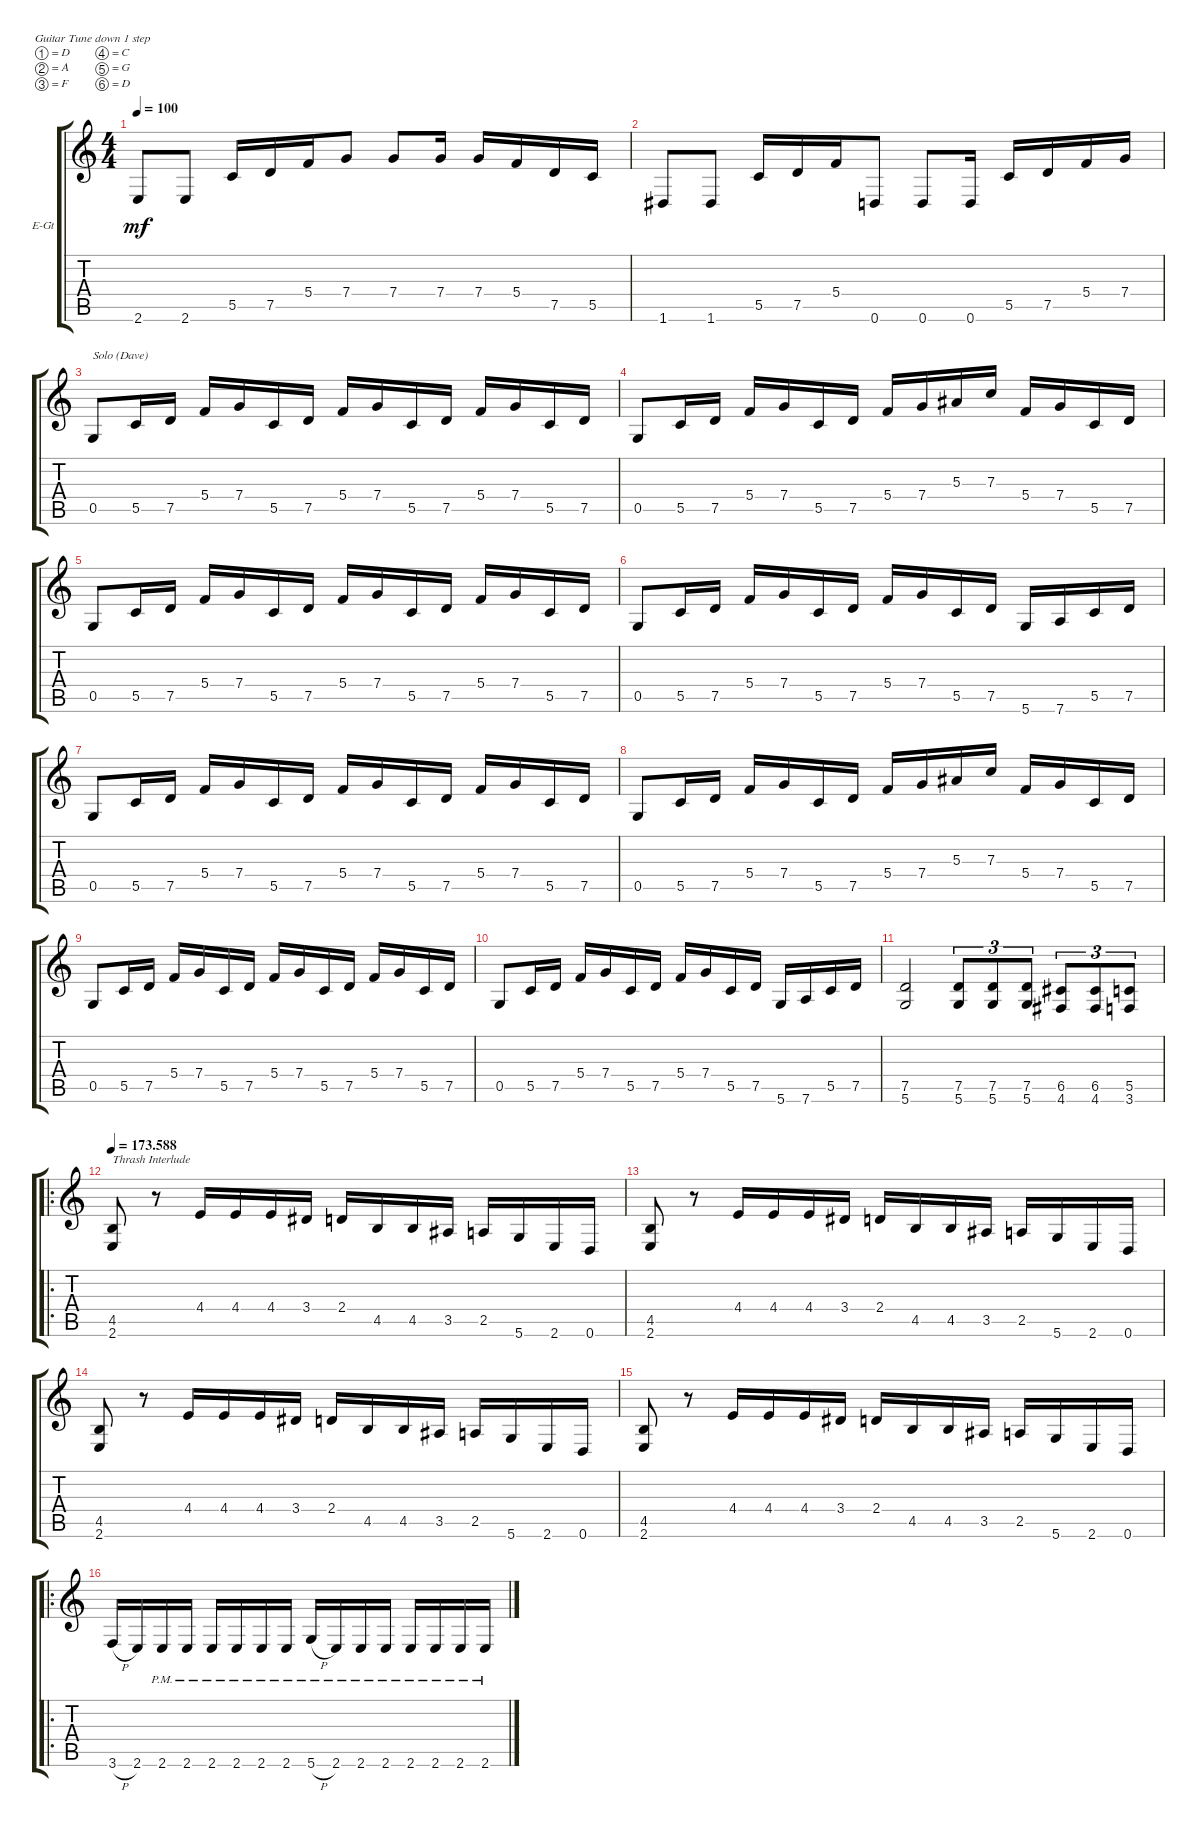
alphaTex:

\defaultSystemsLayout 4
\bracketExtendMode groupsimilarinstruments
\firstSystemTrackNameOrientation horizontal
\otherSystemsTrackNameOrientation horizontal
\track ("Electric Guitar (Drive)" "E-Gt") {instrument overdrivenguitar}
\staff {score tabs}
\tuning (D4 A3 F3 C3 G2 D2)
\ts (4 4)
\tempo 100
\clef g2
\ks c
2.6.8{dy mf} 2.6.8 5.5.16 7.5.16 5.4.16 7.4.8 7.4.8 7.4.16 7.4.16 5.4.16 7.5.16 5.5.16 |
1.6.8 1.6.8 5.5.16 7.5.16 5.4.16 0.6.8 0.6.8 0.6.16 5.5.16 7.5.16 5.4.16 7.4.16 |
0.5.8{txt "Solo (Dave)"} 5.5.16 7.5.16 5.4.16 7.4.16 5.5.16 7.5.16 5.4.16 7.4.16 5.5.16 7.5.16 5.4.16 7.4.16 5.5.16 7.5.16 |
0.5.8 5.5.16 7.5.16 5.4.16 7.4.16 5.5.16 7.5.16 5.4.16 7.4.16 5.3.16 7.3.16 5.4.16 7.4.16 5.5.16 7.5.16 |
0.5.8 5.5.16 7.5.16 5.4.16 7.4.16 5.5.16 7.5.16 5.4.16 7.4.16 5.5.16 7.5.16 5.4.16 7.4.16 5.5.16 7.5.16 |
0.5.8 5.5.16 7.5.16 5.4.16 7.4.16 5.5.16 7.5.16 5.4.16 7.4.16 5.5.16 7.5.16 5.6.16 7.6.16 5.5.16 7.5.16 |
0.5.8 5.5.16 7.5.16 5.4.16 7.4.16 5.5.16 7.5.16 5.4.16 7.4.16 5.5.16 7.5.16 5.4.16 7.4.16 5.5.16 7.5.16 |
0.5.8 5.5.16 7.5.16 5.4.16 7.4.16 5.5.16 7.5.16 5.4.16 7.4.16 5.3.16 7.3.16 5.4.16 7.4.16 5.5.16 7.5.16 |
0.5.8 5.5.16 7.5.16 5.4.16 7.4.16 5.5.16 7.5.16 5.4.16 7.4.16 5.5.16 7.5.16 5.4.16 7.4.16 5.5.16 7.5.16 |
0.5.8 5.5.16 7.5.16 5.4.16 7.4.16 5.5.16 7.5.16 5.4.16 7.4.16 5.5.16 7.5.16 5.6.16 7.6.16 5.5.16 7.5.16 |
(5.6 7.5).2 (5.6 7.5).8{tu (3 2)} (5.6 7.5).8{tu (3 2)} (5.6 7.5).8{tu (3 2)} (4.6 6.5).8{tu (3 2)} (4.6 6.5).8{tu (3 2)} (3.6 5.5).8{tu (3 2)} |
\ro
\tempo
173.588 (2.6 4.5).8{txt "Thrash Interlude"} r.8 4.4.16 4.4.16 4.4.16 3.4.16 2.4.16 4.5.16 4.5.16 3.5.16 2.5.16 5.6.16 2.6.16 0.6.16 |
(2.6 4.5).8 r.8 4.4.16 4.4.16 4.4.16 3.4.16 2.4.16 4.5.16 4.5.16 3.5.16 2.5.16 5.6.16 2.6.16 0.6.16 |
(2.6 4.5).8 r.8 4.4.16 4.4.16 4.4.16 3.4.16 2.4.16 4.5.16 4.5.16 3.5.16 2.5.16 5.6.16 2.6.16 0.6.16 |
(2.6 4.5).8 r.8 4.4.16 4.4.16 4.4.16 3.4.16 2.4.16 4.5.16 4.5.16 3.5.16 2.5.16 5.6.16 2.6.16 0.6.16 |
\ro
3.6{h}.16 2.6.16 2.6{pm}.16 2.6{pm}.16 2.6{pm}.16 2.6{pm}.16 2.6{pm}.16 2.6{pm}.16 5.6{h pm}.16 2.6{pm}.16 2.6{pm}.16 2.6{pm}.16 2.6{pm}.16 2.6{pm}.16 2.6{pm}.16 2.6{pm}.16
